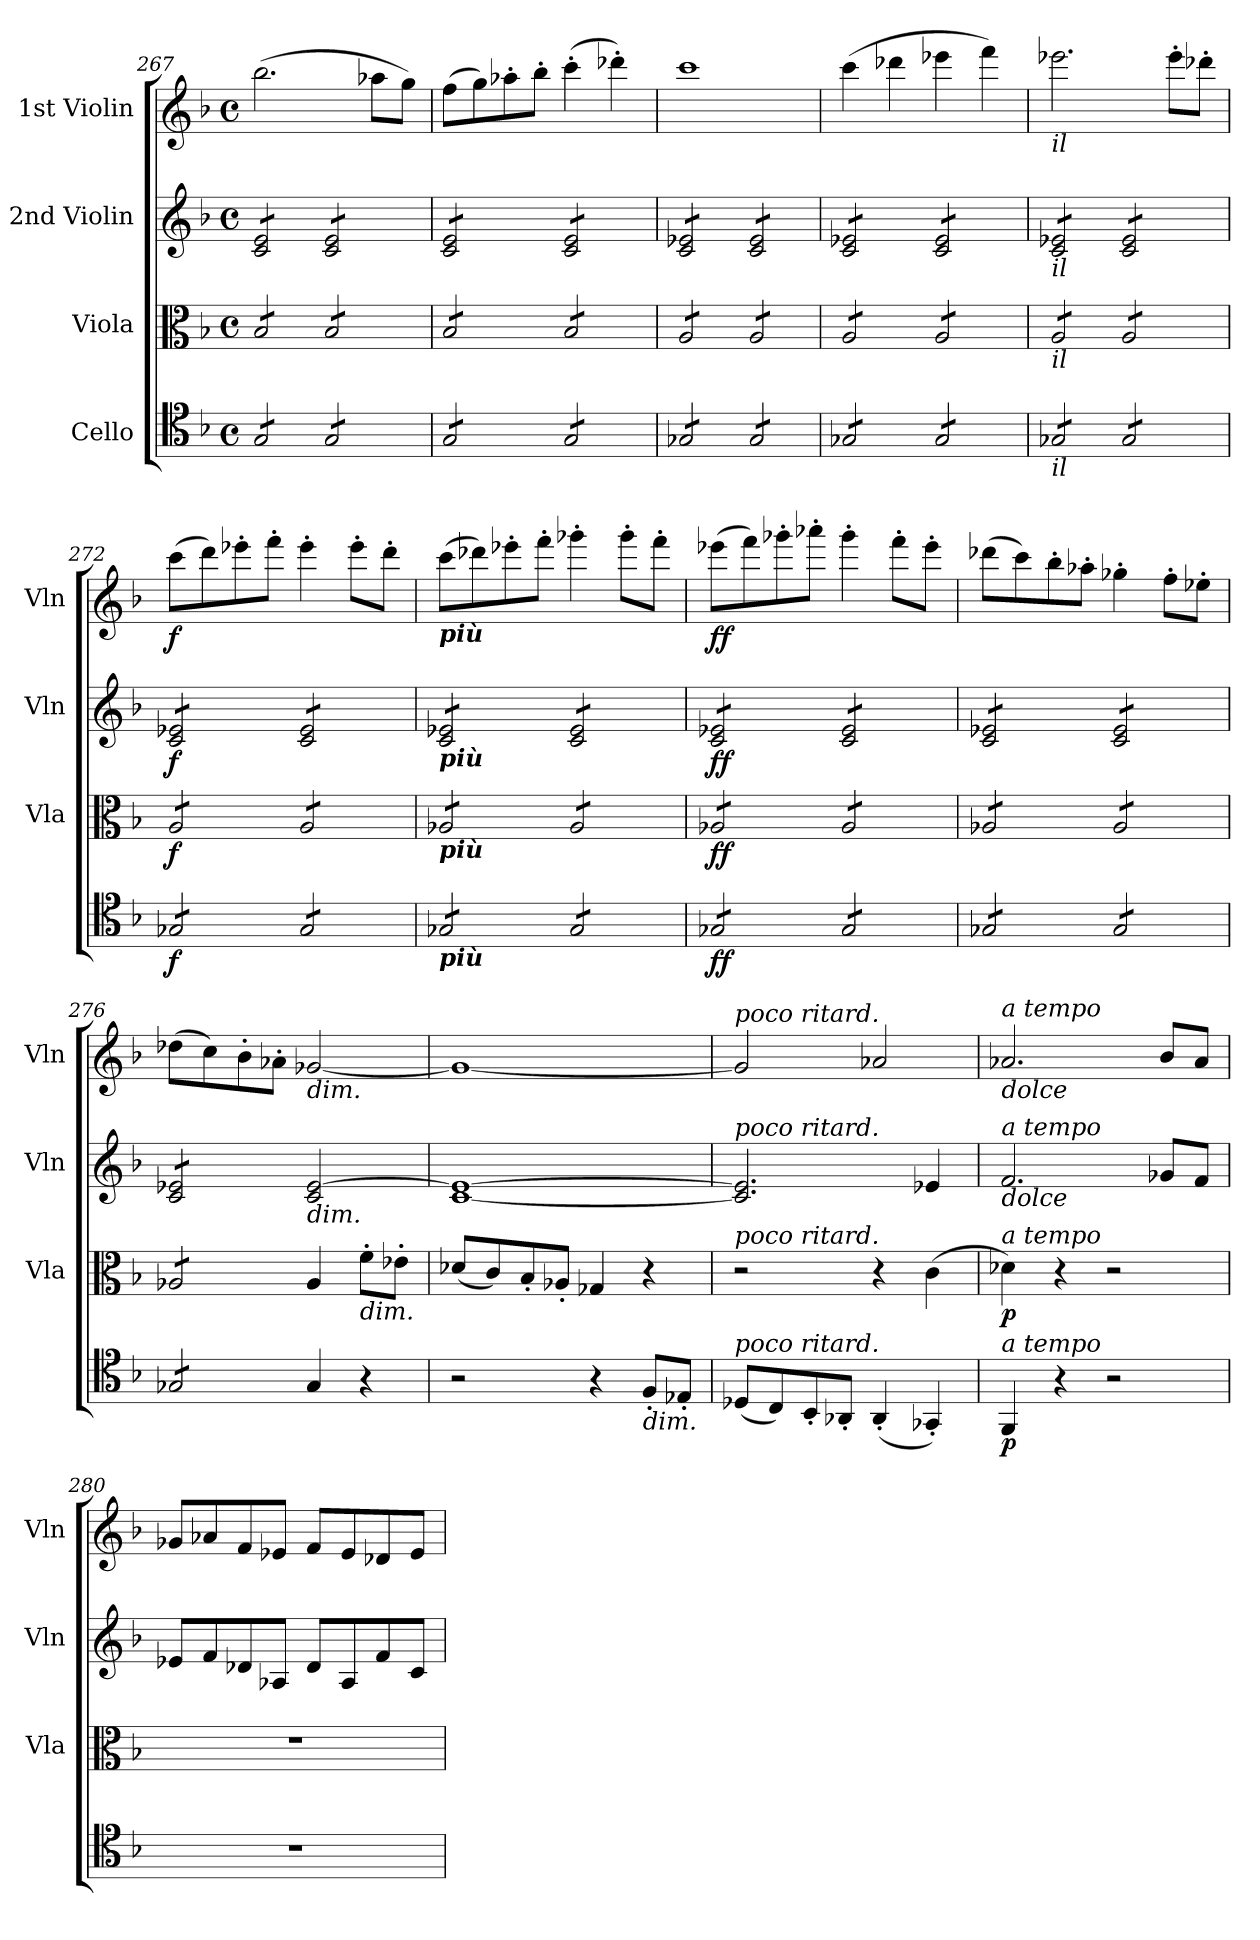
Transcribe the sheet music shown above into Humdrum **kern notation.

**kern	**dynam	**kern	**dynam	**kern	**dynam	**kern	**dynam
*part4	*part4	*part3	*part3	*part2	*part2	*part1	*part1
*staff4	*staff4	*staff3	*staff3	*staff2	*staff2	*staff1	*staff1
*I"Cello	*	*I"Viola	*	*I"2nd Violin	*	*I"1st Violin	*
*	*	*I'Vla	*	*I'Vln	*	*I'Vln	*
*clefC4	*	*clefC3	*	*clefG2	*	*clefG2	*
*k[b-]	*	*k[b-]	*	*k[b-]	*	*k[b-]	*
*M4/4	*	*M4/4	*	*M4/4	*	*M4/4	*
*met(c)	*	*met(c)	*	*met(c)	*	*met(c)	*
=267	=267	=267	=267	=267	=267	=267	=267
*tremolo	*	*	*	*	*	*	*
*	*	*tremolo	*	*	*	*	*
*	*	*	*	*tremolo	*	*	*
8GL	.	8B-L	.	8c 8eL	.	(2.bb-	.
8G	.	8B-	.	8c 8e	.	.	.
8G	.	8B-	.	8c 8e	.	.	.
8GJ	.	8B-J	.	8c 8eJ	.	.	.
8GL	.	8B-L	.	8c 8eL	.	.	.
8G	.	8B-	.	8c 8e	.	.	.
8G	.	8B-	.	8c 8e	.	8aa-XL	.
8GJ	.	8B-J	.	8c 8eJ	.	8ggJ)	.
=268	=268	=268	=268	=268	=268	=268	=268
8GL	.	8B-L	.	8c 8eL	.	(8ffL	.
8G	.	8B-	.	8c 8e	.	8gg)	.
8G	.	8B-	.	8c 8e	.	8aa-X'	.
8GJ	.	8B-J	.	8c 8eJ	.	8bb-'J	.
8GL	.	8B-L	.	8c 8eL	.	(4ccc'	.
8G	.	8B-	.	8c 8e	.	.	.
8G	.	8B-	.	8c 8e	.	4ddd-X')	.
8GJ	.	8B-J	.	8c 8eJ	.	.	.
=269	=269	=269	=269	=269	=269	=269	=269
8G-XL	.	8AL	.	8c 8e-XL	.	1ccc	.
8G-X	.	8A	.	8c 8e-X	.	.	.
8G-X	.	8A	.	8c 8e-X	.	.	.
8G-XJ	.	8AJ	.	8c 8e-XJ	.	.	.
8G-L	.	8AL	.	8c 8e-L	.	.	.
8G-	.	8A	.	8c 8e-	.	.	.
8G-	.	8A	.	8c 8e-	.	.	.
8G-J	.	8AJ	.	8c 8e-J	.	.	.
=270	=270	=270	=270	=270	=270	=270	=270
8G-XL	.	8AL	.	8c 8e-XL	.	(4ccc	.
8G-X	.	8A	.	8c 8e-X	.	.	.
8G-X	.	8A	.	8c 8e-X	.	4ddd-X	.
8G-XJ	.	8AJ	.	8c 8e-XJ	.	.	.
8G-L	.	8AL	.	8c 8e-L	.	4eee-X	.
8G-	.	8A	.	8c 8e-	.	.	.
8G-	.	8A	.	8c 8e-	.	4fff)	.
8G-J	.	8AJ	.	8c 8e-J	.	.	.
=271	=271	=271	=271	=271	=271	=271	=271
!	!	!	!	!	!	!LO:TX:b:i:t=il	!
!	!	!	!	!LO:TX:b:i:t=il	!	!	!
!	!	!LO:TX:b:i:t=il	!	!	!	!	!
!LO:TX:b:i:t=il	!	!	!	!	!	!	!
8G-XL	.	8AL	.	8c 8e-XL	.	2.eee-X	.
8G-X	.	8A	.	8c 8e-X	.	.	.
8G-X	.	8A	.	8c 8e-X	.	.	.
8G-XJ	.	8AJ	.	8c 8e-XJ	.	.	.
8G-L	.	8AL	.	8c 8e-L	.	.	.
8G-	.	8A	.	8c 8e-	.	.	.
8G-	.	8A	.	8c 8e-	.	8eee-'L	.
8G-J	.	8AJ	.	8c 8e-J	.	8ddd-X'J	.
=272	=272	=272	=272	=272	=272	=272	=272
8G-XL	f	8AL	f	8c 8e-XL	f	(8cccL	f
8G-X	.	8A	.	8c 8e-X	.	8ddd)	.
8G-X	.	8A	.	8c 8e-X	.	8eee-X'	.
8G-XJ	.	8AJ	.	8c 8e-XJ	.	8fff'J	.
8G-L	.	8AL	.	8c 8e-L	.	4eee-'	.
8G-	.	8A	.	8c 8e-	.	.	.
8G-	.	8A	.	8c 8e-	.	8eee-'L	.
8G-J	.	8AJ	.	8c 8e-J	.	8ddd'J	.
=273	=273	=273	=273	=273	=273	=273	=273
!	!	!	!	!	!	!LO:TX:b:Bi:t=più	!
!	!	!	!	!LO:TX:b:Bi:t=più	!	!	!
!	!	!LO:TX:b:Bi:t=più	!	!	!	!	!
!LO:TX:b:Bi:t=più	!	!	!	!	!	!	!
8G-XL	.	8A-XL	.	8c 8e-XL	.	(8cccL	.
8G-X	.	8A-X	.	8c 8e-X	.	8ddd-X)	.
8G-X	.	8A-X	.	8c 8e-X	.	8eee-X'	.
8G-XJ	.	8A-XJ	.	8c 8e-XJ	.	8fff'J	.
8G-L	.	8A-L	.	8c 8e-L	.	4ggg-X'	.
8G-	.	8A-	.	8c 8e-	.	.	.
8G-	.	8A-	.	8c 8e-	.	8ggg-'L	.
8G-J	.	8A-J	.	8c 8e-J	.	8fff'J	.
=274	=274	=274	=274	=274	=274	=274	=274
8G-XL	ff	8A-XL	ff	8c 8e-XL	ff	(8eee-XL	ff
8G-X	.	8A-X	.	8c 8e-X	.	8fff)	.
8G-X	.	8A-X	.	8c 8e-X	.	8ggg-X'	.
8G-XJ	.	8A-XJ	.	8c 8e-XJ	.	8aaa-X'J	.
8G-L	.	8A-L	.	8c 8e-L	.	4ggg-'	.
8G-	.	8A-	.	8c 8e-	.	.	.
8G-	.	8A-	.	8c 8e-	.	8fff'L	.
8G-J	.	8A-J	.	8c 8e-J	.	8eee-'J	.
=275	=275	=275	=275	=275	=275	=275	=275
8G-XL	.	8A-XL	.	8c 8e-XL	.	(8ddd-XL	.
8G-X	.	8A-X	.	8c 8e-X	.	8ccc)	.
8G-X	.	8A-X	.	8c 8e-X	.	8bb-'	.
8G-XJ	.	8A-XJ	.	8c 8e-XJ	.	8aa-X'J	.
8G-L	.	8A-L	.	8c 8e-L	.	4gg-X'	.
8G-	.	8A-	.	8c 8e-	.	.	.
8G-	.	8A-	.	8c 8e-	.	8ff'L	.
8G-J	.	8A-J	.	8c 8e-J	.	8ee-X'J	.
=276	=276	=276	=276	=276	=276	=276	=276
8G-XL	.	8A-XL	.	8c 8e-XL	.	(8dd-XL	.
8G-X	.	8A-X	.	8c 8e-X	.	8cc)	.
8G-X	.	8A-X	.	8c 8e-X	.	8b-'	.
8G-XJ	.	8A-XJ	.	8c 8e-XJ	.	8a-X'J	.
*	*	*	*	*Xtremolo	*	*	*
*	*	*Xtremolo	*	*	*	*	*
*Xtremolo	*	*	*	*	*	*	*
!	!	!	!	!	!	!LO:TX:b:i:t=dim.	!
!	!	!	!	!LO:TX:b:i:t=dim.	!	!	!
4G-	.	4A-	.	2c [2e-	.	[2g-X	.
!	!	!LO:TX:b:i:t=dim.	!	!	!	!	!
4r	.	8f'L	.	.	.	.	.
.	.	8e-X'J	.	.	.	.	.
=277	=277	=277	=277	=277	=277	=277	=277
2r	.	(8d-XL	.	[1c 1e-_	.	1g-_	.
.	.	8c)	.	.	.	.	.
.	.	8B-'	.	.	.	.	.
.	.	8A-X'J	.	.	.	.	.
4r	.	4G-X	.	.	.	.	.
!LO:TX:b:i:t=dim.	!	!	!	!	!	!	!
8F'L	.	4r	.	.	.	.	.
8E-X'J	.	.	.	.	.	.	.
=278	=278	=278	=278	=278	=278	=278	=278
!	!	!	!	!	!	!LO:TX:a:i:t=poco ritard.	!
!	!	!	!	!LO:TX:a:i:t=poco ritard.	!	!	!
!	!	!LO:TX:a:i:t=poco ritard.	!	!	!	!	!
!LO:TX:a:i:t=poco ritard.	!	!	!	!	!	!	!
(8D-XL	.	2r	.	2.c] 2.e-]	.	2g-]	.
8C)	.	.	.	.	.	.	.
8BB-'	.	.	.	.	.	.	.
8AA-X'J	.	.	.	.	.	.	.
(4AA-'	.	4r	.	.	.	2a-X	.
4GG-X')	.	(4c	.	4e-X	.	.	.
=279	=279	=279	=279	=279	=279	=279	=279
!	!	!	!	!	!	!LO:TX:b:i:t=dolce	!
!	!	!	!	!	!	!LO:TX:a:i:t=a tempo	!
!	!	!	!	!LO:TX:b:i:t=dolce	!	!	!
!	!	!	!	!LO:TX:a:i:t=a tempo	!	!	!
!	!	!LO:TX:a:i:t=a tempo	!	!	!	!	!
!LO:TX:a:i:t=a tempo	!	!	!	!	!	!	!
4FF	p	4d-X)	p	2.f	.	2.a-X	.
4r	.	4r	.	.	.	.	.
2r	.	2r	.	.	.	.	.
.	.	.	.	8g-XL	.	8b-L	.
.	.	.	.	8fJ	.	8a-J	.
=280	=280	=280	=280	=280	=280	=280	=280
1r	.	1r	.	8e-XL	.	8g-XL	.
.	.	.	.	8f	.	8a-X	.
.	.	.	.	8d-X	.	8f	.
.	.	.	.	8A-XJ	.	8e-XJ	.
.	.	.	.	8d-L	.	8fL	.
.	.	.	.	8A-	.	8e-	.
.	.	.	.	8f	.	8d-X	.
.	.	.	.	8cJ	.	8e-J	.
=	=	=	=	=	=	=	=
*-	*-	*-	*-	*-	*-	*-	*-
